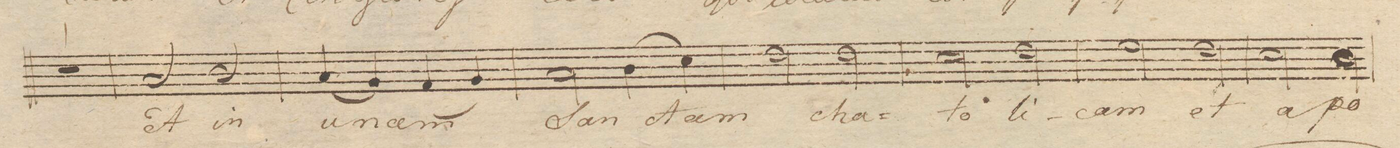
**kern	**text	**dynam
*I"Tenore Solo	*	*
*clefC4	*	*
*k[]	*	*
*met(c|)	*	*
*M2/2	*	*
1r	.	.
=184	=184	=184
2G/	Et	.
2A\	in	.
=185	=185	=185
(4G/	u-	.
4F/)	.	.
(4E/	-num	.
4F/)	.	.
=186	=186	=186
2G/	Sanc-	.
(4A\	.	.
4B\)	-tam	.
=187	=187	=187
2c\	.	.
2c\	cha-	.
=188	=188	=188
2B\	-to-	.
2c\	-li-	.
=189	=189	=189
2d\	-cam	.
2c\	et	.
=190	=190	=190
2B\	a-	.
2A\	-po-	.
=191	=191	=191
*-	*-	*-
